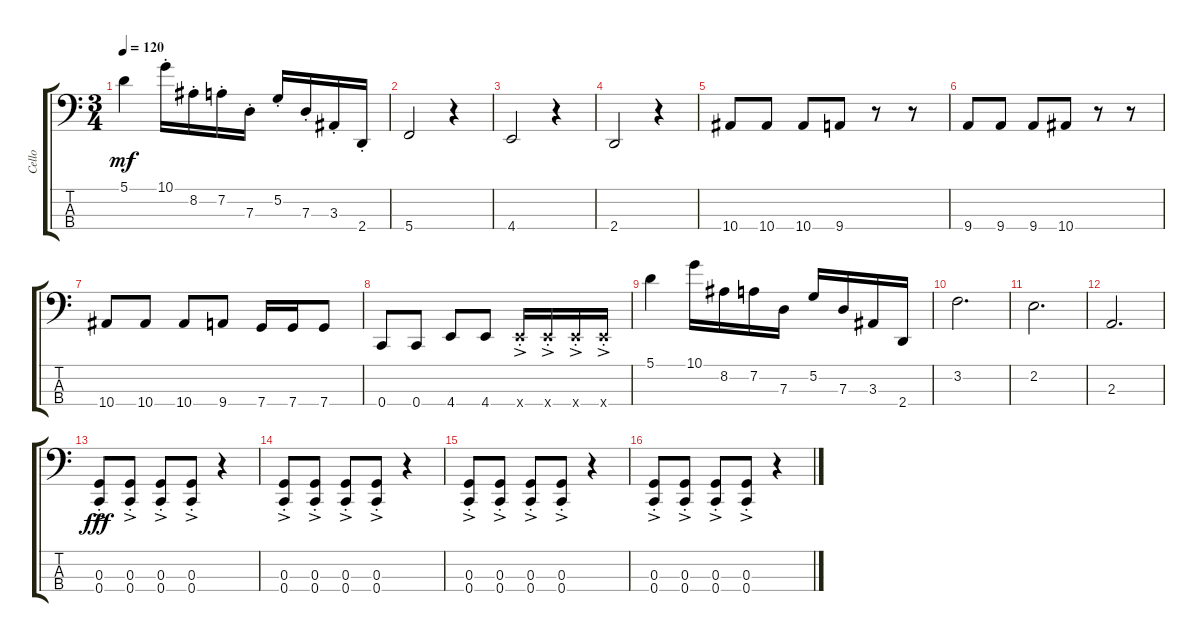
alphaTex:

\track ("Cello" "Cello") {instrument cello}
\staff {score tabs}
\tuning (A3 D3 G2 C2) {hide}
\ts (3 4)
\tempo 120
\clef f4
\ks c
5.1.4{dy mf} 10.1{st}.16 8.2{st}.16 7.2{st}.16 7.3{st}.16 5.2{st}.16 7.3{st}.16 3.3{st}.16 2.4{st}.16 |
5.4.2 r.4 |
4.4.2 r.4 |
2.4.2 r.4 |
10.4.8 10.4.8 10.4.8 9.4.8 r.8 r.8 |
9.4.8 9.4.8 9.4.8 10.4.8 r.8 r.8 |
10.4.8 10.4.8 10.4.8 9.4.8 7.4.16 7.4.16 7.4.8 |
0.4.8 0.4.8 4.4.8 4.4.8 4.4{ac st x}.16 4.4{ac st x}.16 4.4{ac st x}.16 4.4{ac st x}.16 |
5.1.4 10.1.16 8.2.16 7.2.16 7.3.16 5.2.16 7.3.16 3.3.16 2.4.16 |
3.2.2{d} |
2.2.2{d} |
2.3.2{d} |
(0.3{ac st} 0.4{ac st}).8{dy fff} (0.3{ac st} 0.4{ac st}).8 (0.3{ac st} 0.4{ac st}).8 (0.3{ac st} 0.4{ac st}).8 r.4 |
(0.3{ac st} 0.4{ac st}).8 (0.3{ac st} 0.4{ac st}).8 (0.3{ac st} 0.4{ac st}).8 (0.3{ac st} 0.4{ac st}).8 r.4 |
(0.3{ac st} 0.4{ac st}).8 (0.3{ac st} 0.4{ac st}).8 (0.3{ac st} 0.4{ac st}).8 (0.3{ac st} 0.4{ac st}).8 r.4 |
(0.3{ac st} 0.4{ac st}).8 (0.3{ac st} 0.4{ac st}).8 (0.3{ac st} 0.4{ac st}).8 (0.3{ac st} 0.4{ac st}).8 r.4
